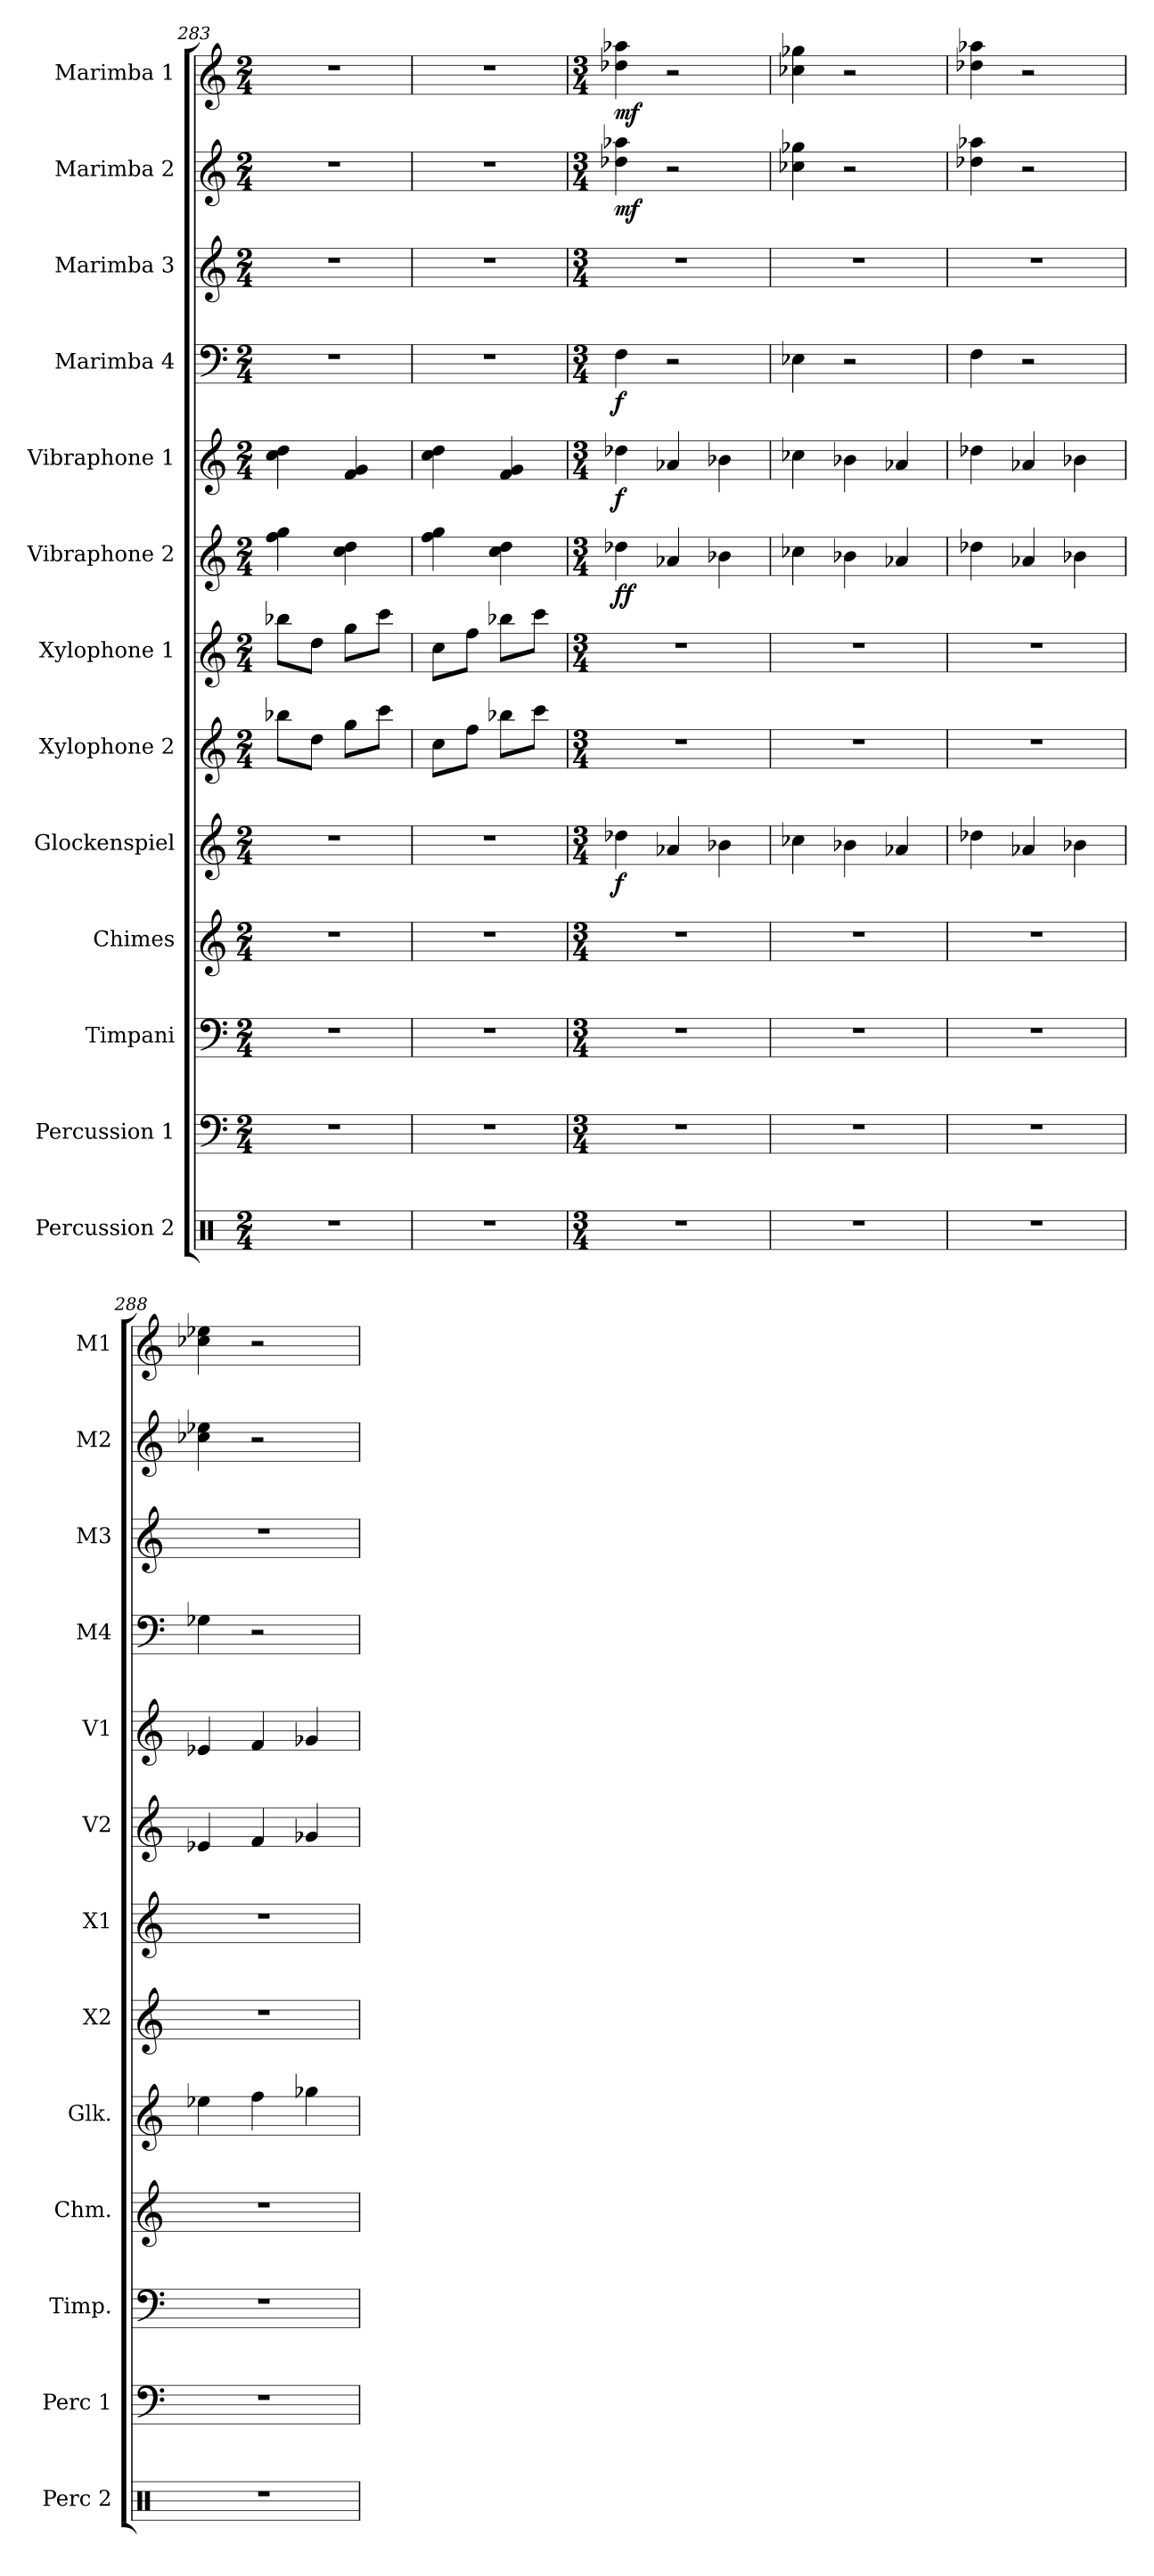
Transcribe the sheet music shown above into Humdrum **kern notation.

**kern	**kern	**kern	**kern	**kern	**dynam	**kern	**kern	**kern	**dynam	**kern	**dynam	**kern	**dynam	**kern	**kern	**dynam	**kern	**dynam
*part13	*part12	*part11	*part10	*part9	*part9	*part8	*part7	*part6	*part6	*part5	*part5	*part4	*part4	*part3	*part2	*part2	*part1	*part1
*staff13	*staff12	*staff11	*staff10	*staff9	*staff9	*staff8	*staff7	*staff6	*staff6	*staff5	*staff5	*staff4	*staff4	*staff3	*staff2	*staff2	*staff1	*staff1
*I"Percussion 2	*I"Percussion 1	*I"Timpani	*I"Chimes	*I"Glockenspiel	*	*I"Xylophone 2	*I"Xylophone 1	*I"Vibraphone 2	*	*I"Vibraphone 1	*	*I"Marimba 4	*	*I"Marimba 3	*I"Marimba 2	*	*I"Marimba 1	*
*I'Perc 2	*I'Perc 1	*I'Timp.	*I'Chm.	*I'Glk.	*	*I'X2	*I'X1	*I'V2	*	*I'V1	*	*I'M4	*	*I'M3	*I'M2	*	*I'M1	*
*clefX	*clefF4	*clefF4	*clefG2	*clefG2	*	*clefG2	*clefG2	*clefG2	*	*clefG2	*	*clefF4	*	*clefG2	*clefG2	*	*clefG2	*
*	*	*	*	*ITrd-14c-24	*	*ITrd-7c-12	*ITrd-7c-12	*	*	*	*	*	*	*	*	*	*	*
*k[]	*k[]	*k[]	*k[]	*k[]	*	*k[]	*k[]	*k[]	*	*k[]	*	*k[]	*	*k[]	*k[]	*	*k[]	*
*M2/4	*M2/4	*M2/4	*M2/4	*M2/4	*	*M2/4	*M2/4	*M2/4	*	*M2/4	*	*M2/4	*	*M2/4	*M2/4	*	*M2/4	*
=283	=283	=283	=283	=283	=283	=283	=283	=283	=283	=283	=283	=283	=283	=283	=283	=283	=283	=283
2r	2r	2r	2r	2r	.	8bbb-X\L	8bbb-X\L	4ff\ 4gg\	.	4cc\ 4dd\	.	2r	.	2r	2r	.	2r	.
.	.	.	.	.	.	8ddd\J	8ddd\J	.	.	.	.	.	.	.	.	.	.	.
.	.	.	.	.	.	8ggg\L	8ggg\L	4cc\ 4dd\	.	4f/ 4g/	.	.	.	.	.	.	.	.
.	.	.	.	.	.	8cccc\J	8cccc\J	.	.	.	.	.	.	.	.	.	.	.
=284	=284	=284	=284	=284	=284	=284	=284	=284	=284	=284	=284	=284	=284	=284	=284	=284	=284	=284
2r	2r	2r	2r	2r	.	8ccc\L	8ccc\L	4ff\ 4gg\	.	4cc\ 4dd\	.	2r	.	2r	2r	.	2r	.
.	.	.	.	.	.	8fff\J	8fff\J	.	.	.	.	.	.	.	.	.	.	.
.	.	.	.	.	.	8bbb-X\L	8bbb-X\L	4cc\ 4dd\	.	4f/ 4g/	.	.	.	.	.	.	.	.
.	.	.	.	.	.	8cccc\J	8cccc\J	.	.	.	.	.	.	.	.	.	.	.
=285	=285	=285	=285	=285	=285	=285	=285	=285	=285	=285	=285	=285	=285	=285	=285	=285	=285	=285
!!LO:REH:place=s1:a:B:fs=14:t=285
*M3/4	*M3/4	*M3/4	*M3/4	*M3/4	*	*M3/4	*M3/4	*M3/4	*	*M3/4	*	*M3/4	*	*M3/4	*M3/4	*	*M3/4	*
*	*	*	*	*	*	*	*	*	*	*	*	*	*	*	*	*	*MM192	*
!	!	!	!	!	!LO:DY:b	!	!	!	!LO:DY:b	!	!	!	!	!	!	!	!	!
!	!	!	!	!	!	!	!	!	!LO:DY:n=1:b	!	!LO:DY:b	!	!LO:DY:b	!	!	!LO:DY:b	!	!LO:DY:b
2.r	2.r	2.r	2.r	4dddd-X\	f	2.r	2.r	4dd-X\	f f	4dd-X\	f	4F\	f	2.r	4dd-X\ 4aa-X\	mf	4dd-X\ 4aa-X\	mf
.	.	.	.	4aaa-X/	.	.	.	4a-X/	.	4a-X/	.	2r	.	.	2r	.	2r	.
.	.	.	.	4bbb-X\	.	.	.	4b-X\	.	4b-X\	.	.	.	.	.	.	.	.
=286	=286	=286	=286	=286	=286	=286	=286	=286	=286	=286	=286	=286	=286	=286	=286	=286	=286	=286
2.r	2.r	2.r	2.r	4cccc-X\	.	2.r	2.r	4cc-X\	.	4cc-X\	.	4E-X\	.	2.r	4cc-X\ 4gg-X\	.	4cc-X\ 4gg-X\	.
.	.	.	.	4bbb-X\	.	.	.	4b-X\	.	4b-X\	.	2r	.	.	2r	.	2r	.
.	.	.	.	4aaa-X/	.	.	.	4a-X/	.	4a-X/	.	.	.	.	.	.	.	.
=287	=287	=287	=287	=287	=287	=287	=287	=287	=287	=287	=287	=287	=287	=287	=287	=287	=287	=287
2.r	2.r	2.r	2.r	4dddd-X\	.	2.r	2.r	4dd-X\	.	4dd-X\	.	4F\	.	2.r	4dd-X\ 4aa-X\	.	4dd-X\ 4aa-X\	.
.	.	.	.	4aaa-X/	.	.	.	4a-X/	.	4a-X/	.	2r	.	.	2r	.	2r	.
.	.	.	.	4bbb-X\	.	.	.	4b-X\	.	4b-X\	.	.	.	.	.	.	.	.
=288	=288	=288	=288	=288	=288	=288	=288	=288	=288	=288	=288	=288	=288	=288	=288	=288	=288	=288
2.r	2.r	2.r	2.r	4eeee-X\	.	2.r	2.r	4e-X/	.	4e-X/	.	4G-X\	.	2.r	4cc-X\ 4ee-X\	.	4cc-X\ 4ee-X\	.
.	.	.	.	4ffff\	.	.	.	4f/	.	4f/	.	2r	.	.	2r	.	2r	.
.	.	.	.	4gggg-X\	.	.	.	4g-X/	.	4g-X/	.	.	.	.	.	.	.	.
=	=	=	=	=	=	=	=	=	=	=	=	=	=	=	=	=	=	=
*-	*-	*-	*-	*-	*-	*-	*-	*-	*-	*-	*-	*-	*-	*-	*-	*-	*-	*-
